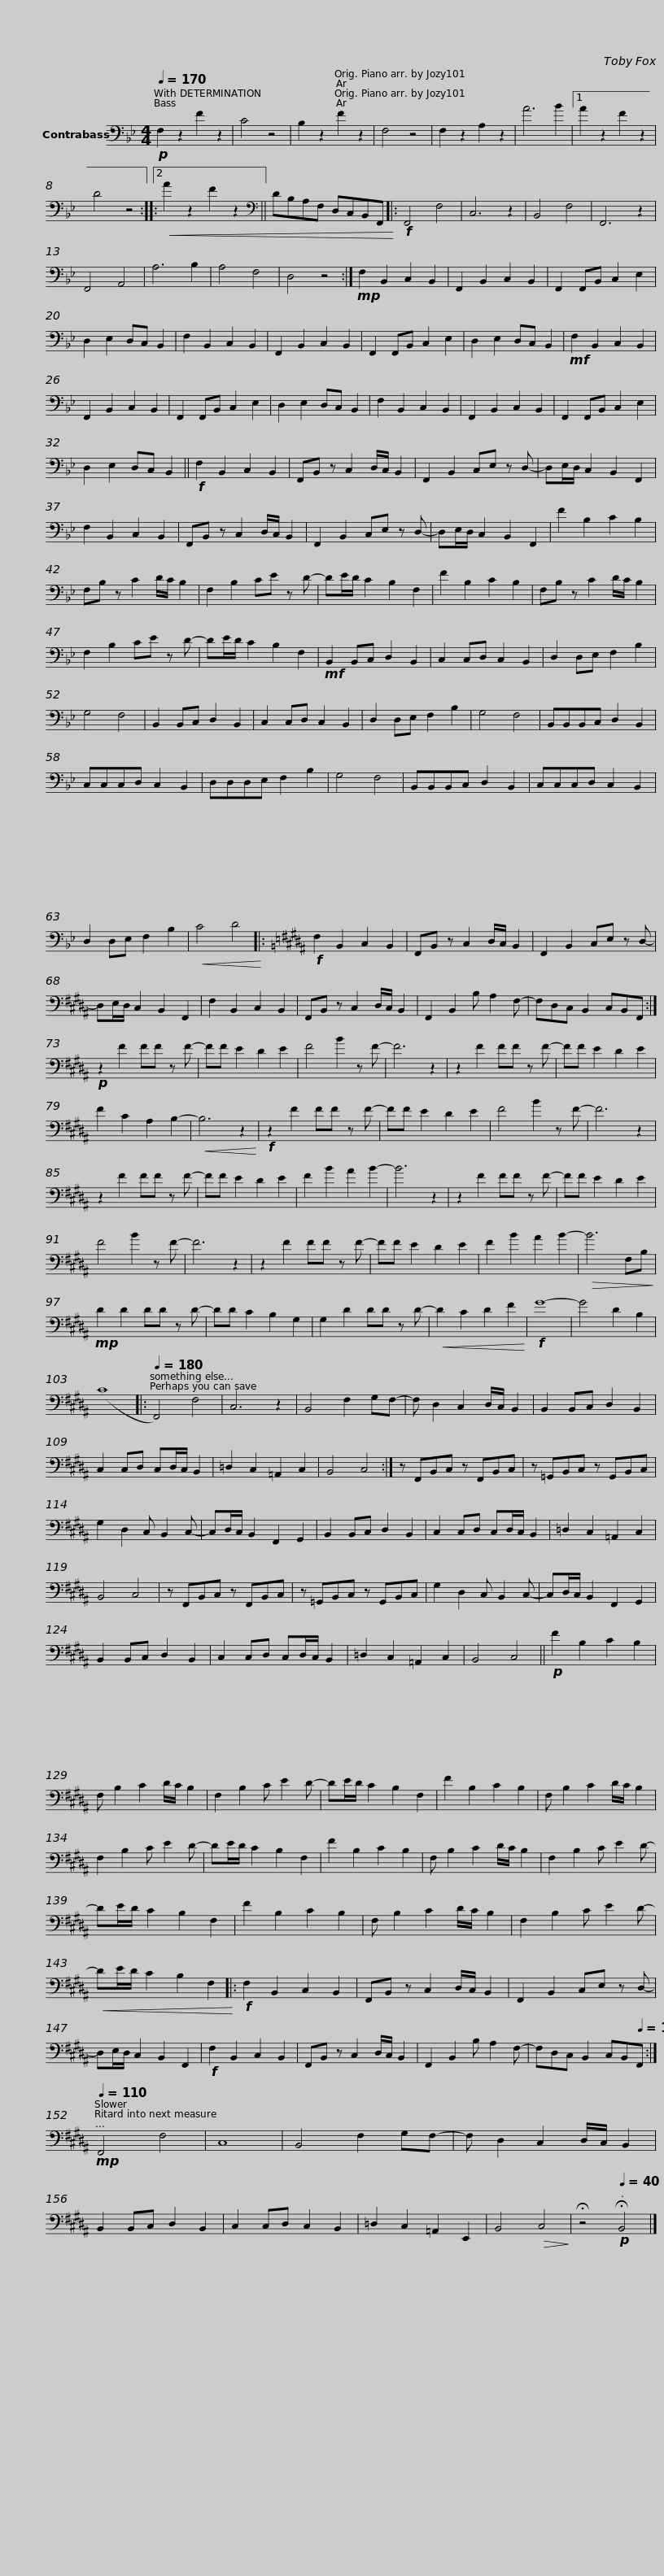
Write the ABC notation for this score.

X:1
L:1/8
Q:1/4=170
M:4/4
I:linebreak $
K:Bb
V:1 bass
V:1
!p! F,2 z2 F2 z2 | C4 z4 | B,2 z2 F2 z2 | F,4 z4 | F,2 z2 A,2 z2 | %5
 A6 B2 |1 A2 z2 F2 z2 | D4 z4 ::2!<(! A2 z2 F2 z2 ||[K:bass] DB,A,F, D,C,B,,F,,!<)! |:$ %10
!f! F,,4 F,4 | C,6 z2 | B,,4 F,4 | F,,6 z2 | F,,4 A,,4 | %15
 A,6 B,2 | A,4 F,4 | D,4 z4 :|!mp! F,2 B,,2 C,2 B,,2 | F,,2 B,,2 C,2 B,,2 | %20
 F,,2 F,,B,, C,2 E,2 | D,2 E,2 D,C, B,,2 |$ F,2 B,,2 C,2 B,,2 | F,,2 B,,2 C,2 B,,2 | F,,2 F,,B,, C,2 E,2 | %25
 D,2 E,2 D,C, B,,2 |!mf! F,2 B,,2 C,2 B,,2 | F,,2 B,,2 C,2 B,,2 | F,,2 F,,B,, C,2 E,2 | D,2 E,2 D,C, B,,2 | %30
 F,2 B,,2 C,2 B,,2 |$ F,,2 B,,2 C,2 B,,2 | F,,2 F,,B,, C,2 E,2 | D,2 E,2 D,C, B,,2 ||!f! F,2 B,,2 C,2 B,,2 | %35
 F,,B,, z C,2 D,/C,/ B,,2 | F,,2 B,,2 C,E, z D,- | D,E,/D,/ C,2 B,,2 F,,2 | F,2 B,,2 C,2 B,,2 |$ F,,B,, z C,2 D,/C,/ B,,2 | %40
 F,,2 B,,2 C,E, z D,- | D,E,/D,/ C,2 B,,2 F,,2 | F2 B,2 C2 B,2 | F,B, z C2 D/C/ B,2 | F,2 B,2 CE z D- |$ %45
 DE/D/ C2 B,2 F,2 | F2 B,2 C2 B,2 | F,B, z C2 D/C/ B,2 | F,2 B,2 CE z D- | DE/D/ C2 B,2 F,2 | %50
!mf! B,,2 B,,C, D,2 B,,2 | C,2 C,D, C,2 B,,2 |$ D,2 D,E, F,2 B,2 | G,4 F,4 | B,,2 B,,C, D,2 B,,2 | %55
 C,2 C,D, C,2 B,,2 | D,2 D,E, F,2 B,2 | G,4 F,4 | B,,B,,B,,C, D,2 B,,2 | C,C,C,D, C,2 B,,2 | %60
 D,D,D,E, F,2 B,2 |$ G,4 F,4 | B,,B,,B,,C, D,2 B,,2 | C,C,C,D, C,2 B,,2 | D,2 D,E, F,2 B,2 | %65
!<(! C4 D4!<)! |:[K:B]!f! F,2 B,,2 C,2 B,,2 | F,,B,, z C,2 D,/C,/ B,,2 | F,,2 B,,2 C,E, z D,- |$ D,E,/D,/ C,2 B,,2 F,,2 | %70
 F,2 B,,2 C,2 B,,2 | F,,B,, z C,2 D,/C,/ B,,2 | F,,2 B,,2 B, A,2 F,- | F,D,C, B,,2 C,B,,F,, :|!p! z2 F2 FF z F- | %75
 FF E2 D2 E2 |$ F4 B2 z F- | F6 z2 | z2 F2 FF z F- | FF E2 D2 E2 | %80
 F2 C2 A,2 B,2- |!<(! B,6 z2!<)! |!f! z2 F2 FF z F- | FF E2 D2 E2 |$ F4 B2 z F- | %85
 F6 z2 | z2 F2 FF z F- | FF E2 D2 E2 | F2 B2 A2 B2- | B6 z2 | %90
 z2 F2 FF z F- | FF E2 D2 E2 |$ F4 B2 z F- | F6 z2 | z2 F2 FF z F- | %95
 FF E2 D2 E2 | F2 B2 A2 B2- |!>(! B6 F,B,!>)! |!mp! D2 D2 DD z D- |$ DD C2 B,2 G,2 | %100
 G,2 D2 DD z D- |!<(! D2 C2 D2 F2!<)! |!f! G8- | G4 D2 B,2 | (C8 |: %105
[Q:1/4=180] F,,4) F,4 | C,6 z2 | B,,4 F,2 G,F,- |$ F, D,2 C,2 D,/C,/ B,,2 | B,,2 B,,C, D,2 B,,2 | %110
 C,2 C,D, C,D,/C,/ B,,2 | =D,2 C,2 =A,,2 C,2 | B,,4 C,4 :| z F,,B,,C, z F,,B,,C, | z =G,,B,,C, z G,,B,,C, |$ %115
 G,2 D,2 C, B,,2 C,- | C,D,/C,/ B,,2 F,,2 G,,2 | B,,2 B,,C, D,2 B,,2 | C,2 C,D, C,D,/C,/ B,,2 | =D,2 C,2 =A,,2 C,2 | %120
 B,,4 C,4 | z F,,B,,C, z F,,B,,C, |$ z =G,,B,,C, z G,,B,,C, | G,2 D,2 C, B,,2 C,- | C,D,/C,/ B,,2 F,,2 G,,2 | %125
 B,,2 B,,C, D,2 B,,2 | C,2 C,D, C,D,/C,/ B,,2 | =D,2 C,2 =A,,2 C,2 | B,,4 C,4 ||$!p! F2 B,2 C2 B,2 | %130
 F, B,2 C2 D/C/ B,2 | F,2 B,2 C E2 D- | DE/D/ C2 B,2 F,2 | F2 B,2 C2 B,2 | F, B,2 C2 D/C/ B,2 | %135
 F,2 B,2 C E2 D- |$ DE/D/ C2 B,2 F,2 | F2 B,2 C2 B,2 | F, B,2 C2 D/C/ B,2 | F,2 B,2 C E2 D- | %140
 DE/D/ C2 B,2 F,2 | F2 B,2 C2 B,2 |$ F, B,2 C2 D/C/ B,2 | F,2 B,2 C E2 D- |!<(! DE/D/ C2 B,2 F,2!<)! |: %145
!f! F,2 B,,2 C,2 B,,2 | F,,B,, z C,2 D,/C,/ B,,2 | F,,2 B,,2 C,E, z D,- |$ D,E,/D,/ C,2 B,,2 F,,2 |!f! F,2 B,,2 C,2 B,,2 | %150
 F,,B,, z C,2 D,/C,/ B,,2 | F,,2 B,,2 B, A,2 F,- | F,[Q:1/4=170]D,[Q:1/4=160]C,[Q:1/4=150] B,,2[Q:1/4=140] C,[Q:1/4=130]B,,[Q:1/4=120]F,, :|[Q:1/4=110]!mp! F,,4 F,4 | C,8 | %155
 B,,4 F,2 G,F,- |$ F, D,2 C,2 D,/C,/ B,,2 | B,,2 B,,C, D,2 B,,2 | C,2 C,D, C,2 B,,2 | =D,2 C,2 =A,,2 E,,2 | %160
 B,,4!>(! C,4!>)! | !fermata!z4[Q:1/4=40]!p! !fermata!B,,4 |] %162
